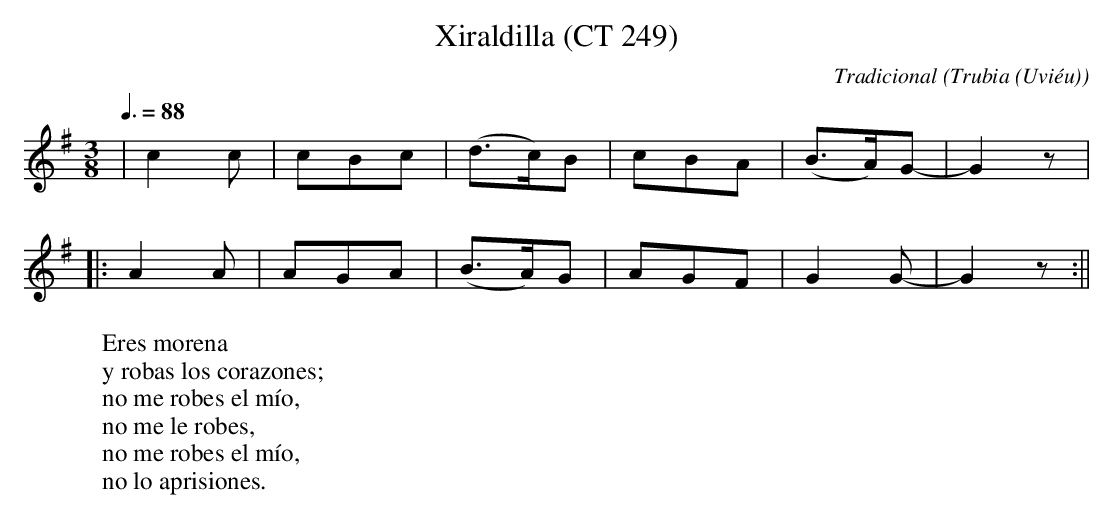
X:1
T:Xiraldilla (CT 249)
C:Tradicional
O:Trubia (Uviéu)
M:3/8
L:1/8
Q:3/8=88
K:G
|c2 c|cBc|(d>c)B|cBA|(B>A)G-|G2 z|
|: A2 A|AGA|(B>A)G|AGF|G2 G-|G2 z :||
W:Eres morena
W:y robas los corazones;
W:no me robes el mío,
W:no me le robes,
W:no me robes el mío,
W:no lo aprisiones.
W:
